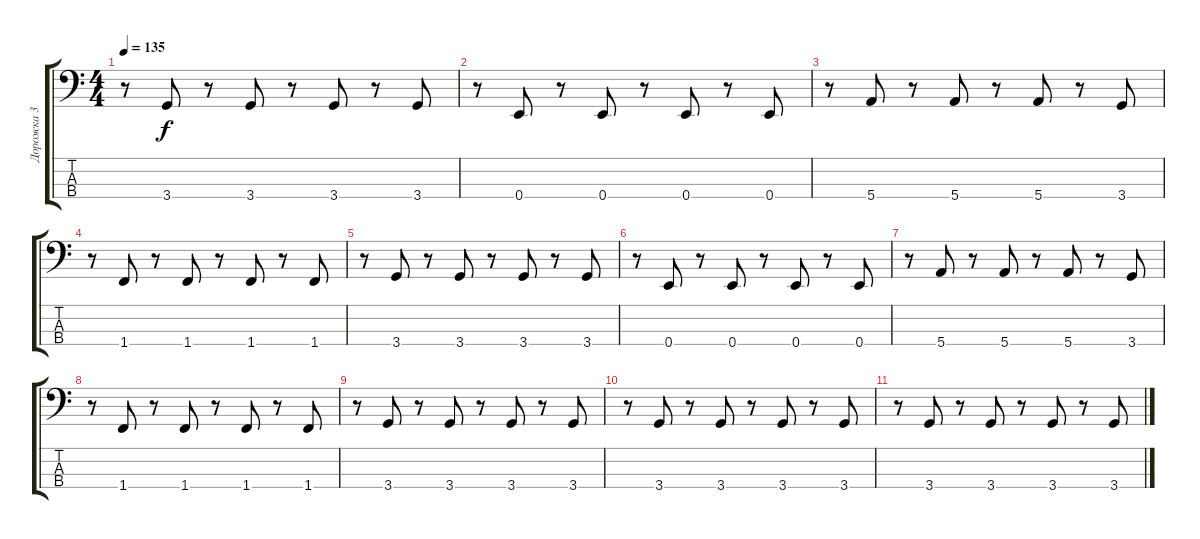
\track ("Дорожка 3" "Дорожка 3") {instrument synthbass2}
\staff {score tabs}
\tuning (G2 D2 A1 E1) {hide}
\ts (4 4)
\tempo 135
\clef f4
\ks c
r.8{dy f} 3.4.8 r.8 3.4.8 r.8 3.4.8 r.8 3.4.8 |
r.8 0.4.8 r.8 0.4.8 r.8 0.4.8 r.8 0.4.8 |
r.8 5.4.8 r.8 5.4.8 r.8 5.4.8 r.8 3.4.8 |
r.8 1.4.8 r.8 1.4.8 r.8 1.4.8 r.8 1.4.8 |
r.8 3.4.8 r.8 3.4.8 r.8 3.4.8 r.8 3.4.8 |
r.8 0.4.8 r.8 0.4.8 r.8 0.4.8 r.8 0.4.8 |
r.8 5.4.8 r.8 5.4.8 r.8 5.4.8 r.8 3.4.8 |
r.8 1.4.8 r.8 1.4.8 r.8 1.4.8 r.8 1.4.8 |
r.8 3.4.8 r.8 3.4.8 r.8 3.4.8 r.8 3.4.8 |
r.8 3.4.8 r.8 3.4.8 r.8 3.4.8 r.8 3.4.8 |
r.8 3.4.8 r.8 3.4.8 r.8 3.4.8 r.8 3.4.8
